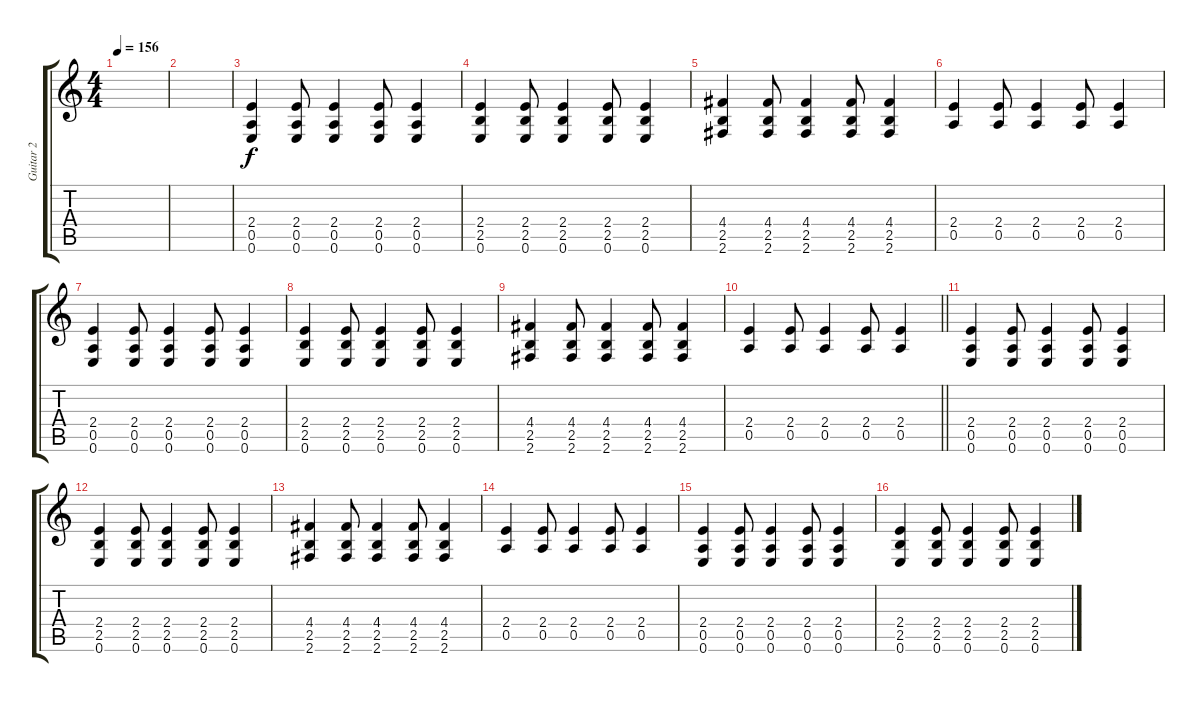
\track ("Guitar 2" "Guitar 2") {instrument distortionguitar}
\staff {score tabs}
\tuning (E4 B3 G3 D3 A2 E2) {hide}
\ts (4 4)
\tempo 156
\clef g2
\ks c
|
|
(2.4 0.5 0.6).4 (2.4 0.5 0.6).8 (2.4 0.5 0.6).4 (2.4 0.5 0.6).8 (2.4 0.5 0.6).4 |
(2.4 2.5 0.6).4 (2.4 2.5 0.6).8 (2.4 2.5 0.6).4 (2.4 2.5 0.6).8 (2.4 2.5 0.6).4 |
(4.4 2.5 2.6).4 (4.4 2.5 2.6).8 (4.4 2.5 2.6).4 (4.4 2.5 2.6).8 (4.4 2.5 2.6).4 |
(2.4 0.5).4 (2.4 0.5).8 (2.4 0.5).4 (2.4 0.5).8 (2.4 0.5).4 |
(2.4 0.5 0.6).4 (2.4 0.5 0.6).8 (2.4 0.5 0.6).4 (2.4 0.5 0.6).8 (2.4 0.5 0.6).4 |
(2.4 2.5 0.6).4 (2.4 2.5 0.6).8 (2.4 2.5 0.6).4 (2.4 2.5 0.6).8 (2.4 2.5 0.6).4 |
(4.4 2.5 2.6).4 (4.4 2.5 2.6).8 (4.4 2.5 2.6).4 (4.4 2.5 2.6).8 (4.4 2.5 2.6).4 |
\barLineRight lightlight
(2.4 0.5).4 (2.4 0.5).8 (2.4 0.5).4 (2.4 0.5).8 (2.4 0.5).4 |
(2.4 0.5 0.6).4 (2.4 0.5 0.6).8 (2.4 0.5 0.6).4 (2.4 0.5 0.6).8 (2.4 0.5 0.6).4 |
(2.4 2.5 0.6).4 (2.4 2.5 0.6).8 (2.4 2.5 0.6).4 (2.4 2.5 0.6).8 (2.4 2.5 0.6).4 |
(4.4 2.5 2.6).4 (4.4 2.5 2.6).8 (4.4 2.5 2.6).4 (4.4 2.5 2.6).8 (4.4 2.5 2.6).4 |
(2.4 0.5).4 (2.4 0.5).8 (2.4 0.5).4 (2.4 0.5).8 (2.4 0.5).4 |
(2.4 0.5 0.6).4 (2.4 0.5 0.6).8 (2.4 0.5 0.6).4 (2.4 0.5 0.6).8 (2.4 0.5 0.6).4 |
(2.4 2.5 0.6).4 (2.4 2.5 0.6).8 (2.4 2.5 0.6).4 (2.4 2.5 0.6).8 (2.4 2.5 0.6).4
